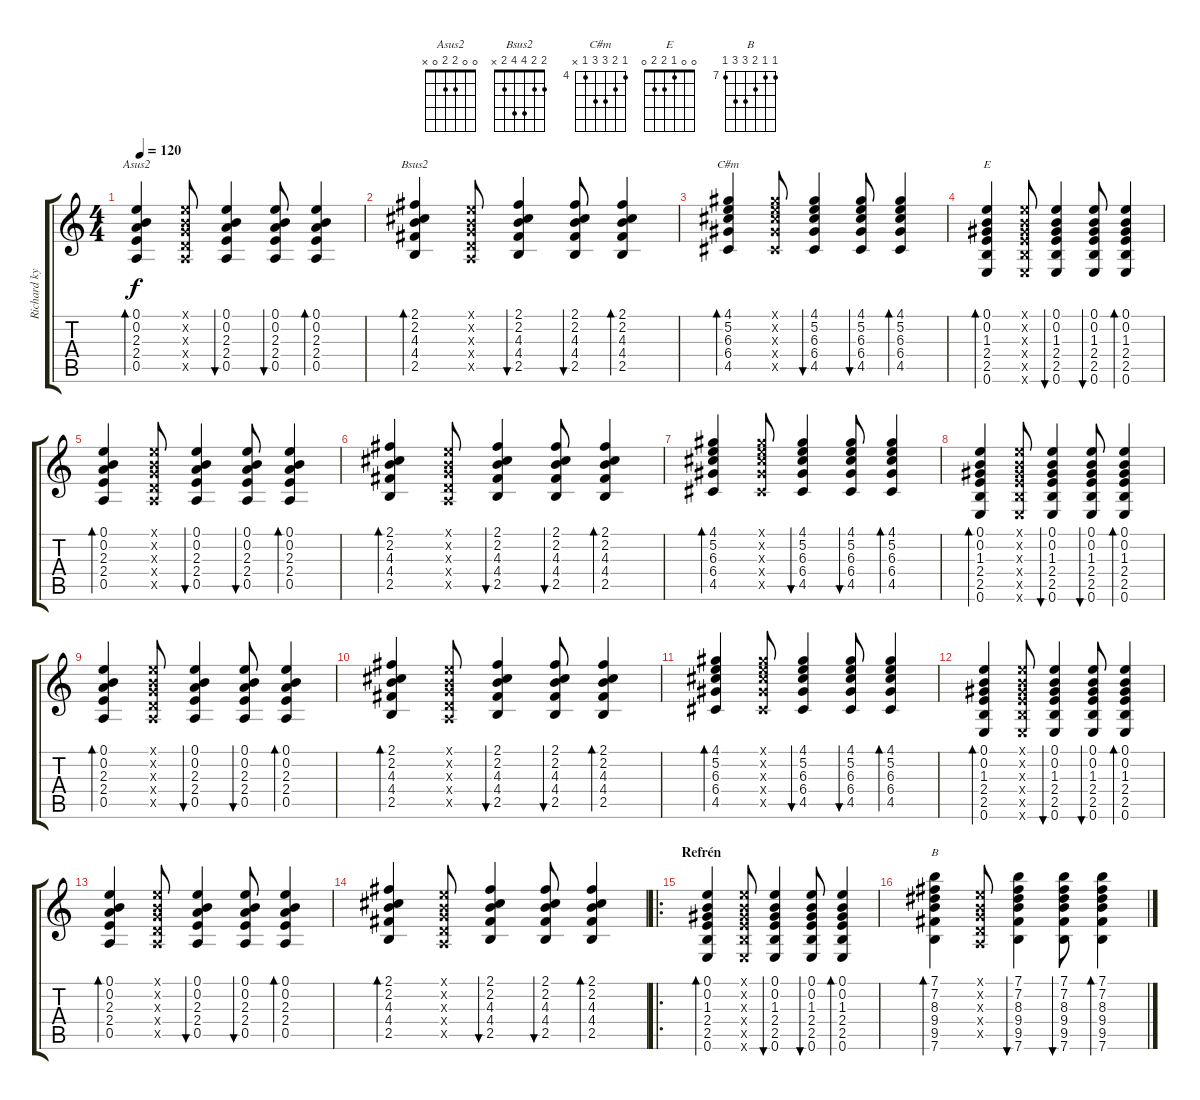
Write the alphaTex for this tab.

\track ("Richard kytara" "Richard ky") {instrument acousticguitarsteel}
\staff {score tabs}
\tuning (E4 B3 G3 D3 A2 E2) {hide}
\chord ("Asus2" 0 0 2 2 0 x)
\chord ("Bsus2" 2 2 4 4 2 x)
\chord ("C#m" 4 5 6 6 4 x) {firstfret 4}
\chord ("E" 0 0 1 2 2 0)
\chord ("B" 7 7 8 9 9 7) {firstfret 7}
\ts (4 4)
\tempo 120
\clef g2
\ks c
(0.1 0.2 2.3 2.4 0.5).4{bd 120 ch "Asus2" dy f} (0.1{x} 0.2{x} 0.3{x} 0.4{x} 0.5{x}).8 (0.1 0.2 2.3 2.4 0.5).4{bu 60} (0.1 0.2 2.3 2.4 0.5).8{bu 60} (0.1 0.2 2.3 2.4 0.5).4{bd 60} |
(2.1 2.2 4.3 4.4 2.5).4{bd 120 ch "Bsus2"} (0.1{x} 0.2{x} 0.3{x} 0.4{x} 0.5{x}).8 (2.1 2.2 4.3 4.4 2.5).4{bu 60} (2.1 2.2 4.3 4.4 2.5).8{bu 60} (2.1 2.2 4.3 4.4 2.5).4{bd 60} |
(4.1 5.2 6.3 6.4 4.5).4{bd 60 ch "C#m" volume 13} (4.1{x} 5.2{x} 6.3{x} 6.4{x} 4.5{x}).8 (4.1 5.2 6.3 6.4 4.5).4{bu 60} (4.1 5.2 6.3 6.4 4.5).8{bu 60} (4.1 5.2 6.3 6.4 4.5).4{bd 60} |
(0.1 0.2 1.3 2.4 2.5 0.6).4{bd 60 ch "E"} (0.1{x} 0.2{x} 1.3{x} 2.4{x} 2.5{x} 0.6{x}).8 (0.1 0.2 1.3 2.4 2.5 0.6).4{bu 60} (0.1 0.2 1.3 2.4 2.5 0.6).8{bu 60} (0.1 0.2 1.3 2.4 2.5 0.6).4{bd 60} |
(0.1 0.2 2.3 2.4 0.5).4{bd 120} (0.1{x} 0.2{x} 0.3{x} 0.4{x} 0.5{x}).8 (0.1 0.2 2.3 2.4 0.5).4{bu 60} (0.1 0.2 2.3 2.4 0.5).8{bu 60} (0.1 0.2 2.3 2.4 0.5).4{bd 60} |
(2.1 2.2 4.3 4.4 2.5).4{bd 120} (0.1{x} 0.2{x} 0.3{x} 0.4{x} 0.5{x}).8 (2.1 2.2 4.3 4.4 2.5).4{bu 60} (2.1 2.2 4.3 4.4 2.5).8{bu 60} (2.1 2.2 4.3 4.4 2.5).4{bd 60} |
(4.1 5.2 6.3 6.4 4.5).4{bd 60 volume 13} (4.1{x} 5.2{x} 6.3{x} 6.4{x} 4.5{x}).8 (4.1 5.2 6.3 6.4 4.5).4{bu 60} (4.1 5.2 6.3 6.4 4.5).8{bu 60} (4.1 5.2 6.3 6.4 4.5).4{bd 60} |
(0.1 0.2 1.3 2.4 2.5 0.6).4{bd 60} (0.1{x} 0.2{x} 1.3{x} 2.4{x} 2.5{x} 0.6{x}).8 (0.1 0.2 1.3 2.4 2.5 0.6).4{bu 60} (0.1 0.2 1.3 2.4 2.5 0.6).8{bu 60} (0.1 0.2 1.3 2.4 2.5 0.6).4{bd 60} |
(0.1 0.2 2.3 2.4 0.5).4{bd 120} (0.1{x} 0.2{x} 0.3{x} 0.4{x} 0.5{x}).8 (0.1 0.2 2.3 2.4 0.5).4{bu 60} (0.1 0.2 2.3 2.4 0.5).8{bu 60} (0.1 0.2 2.3 2.4 0.5).4{bd 60} |
(2.1 2.2 4.3 4.4 2.5).4{bd 120} (0.1{x} 0.2{x} 0.3{x} 0.4{x} 0.5{x}).8 (2.1 2.2 4.3 4.4 2.5).4{bu 60} (2.1 2.2 4.3 4.4 2.5).8{bu 60} (2.1 2.2 4.3 4.4 2.5).4{bd 60} |
(4.1 5.2 6.3 6.4 4.5).4{bd 60 volume 13} (4.1{x} 5.2{x} 6.3{x} 6.4{x} 4.5{x}).8 (4.1 5.2 6.3 6.4 4.5).4{bu 60} (4.1 5.2 6.3 6.4 4.5).8{bu 60} (4.1 5.2 6.3 6.4 4.5).4{bd 60} |
(0.1 0.2 1.3 2.4 2.5 0.6).4{bd 60} (0.1{x} 0.2{x} 1.3{x} 2.4{x} 2.5{x} 0.6{x}).8 (0.1 0.2 1.3 2.4 2.5 0.6).4{bu 60} (0.1 0.2 1.3 2.4 2.5 0.6).8{bu 60} (0.1 0.2 1.3 2.4 2.5 0.6).4{bd 60} |
(0.1 0.2 2.3 2.4 0.5).4{bd 120} (0.1{x} 0.2{x} 0.3{x} 0.4{x} 0.5{x}).8 (0.1 0.2 2.3 2.4 0.5).4{bu 60} (0.1 0.2 2.3 2.4 0.5).8{bu 60} (0.1 0.2 2.3 2.4 0.5).4{bd 60} |
(2.1 2.2 4.3 4.4 2.5).4{bd 120} (0.1{x} 0.2{x} 0.3{x} 0.4{x} 0.5{x}).8 (2.1 2.2 4.3 4.4 2.5).4{bu 60} (2.1 2.2 4.3 4.4 2.5).8{bu 60} (2.1 2.2 4.3 4.4 2.5).4{bd 60} |
\ro
\section ("" "Refrén")
(0.1 0.2 1.3 2.4 2.5 0.6).4{bd 60 volume 9} (0.1{x} 0.2{x} 1.3{x} 2.4{x} 2.5{x} 0.6{x}).8 (0.1 0.2 1.3 2.4 2.5 0.6).4{bu 60} (0.1 0.2 1.3 2.4 2.5 0.6).8{bu 60} (0.1 0.2 1.3 2.4 2.5 0.6).4{bd 60} |
(7.1 7.2 8.3 9.4 9.5 7.6).4{bd 120 ch "B"} (0.1{x} 0.2{x} 0.3{x} 0.4{x} 0.5{x}).8 (7.1 7.2 8.3 9.4 9.5 7.6).4{bu 60} (7.1 7.2 8.3 9.4 9.5 7.6).8{bu 60} (7.1 7.2 8.3 9.4 9.5 7.6).4{bd 60}
